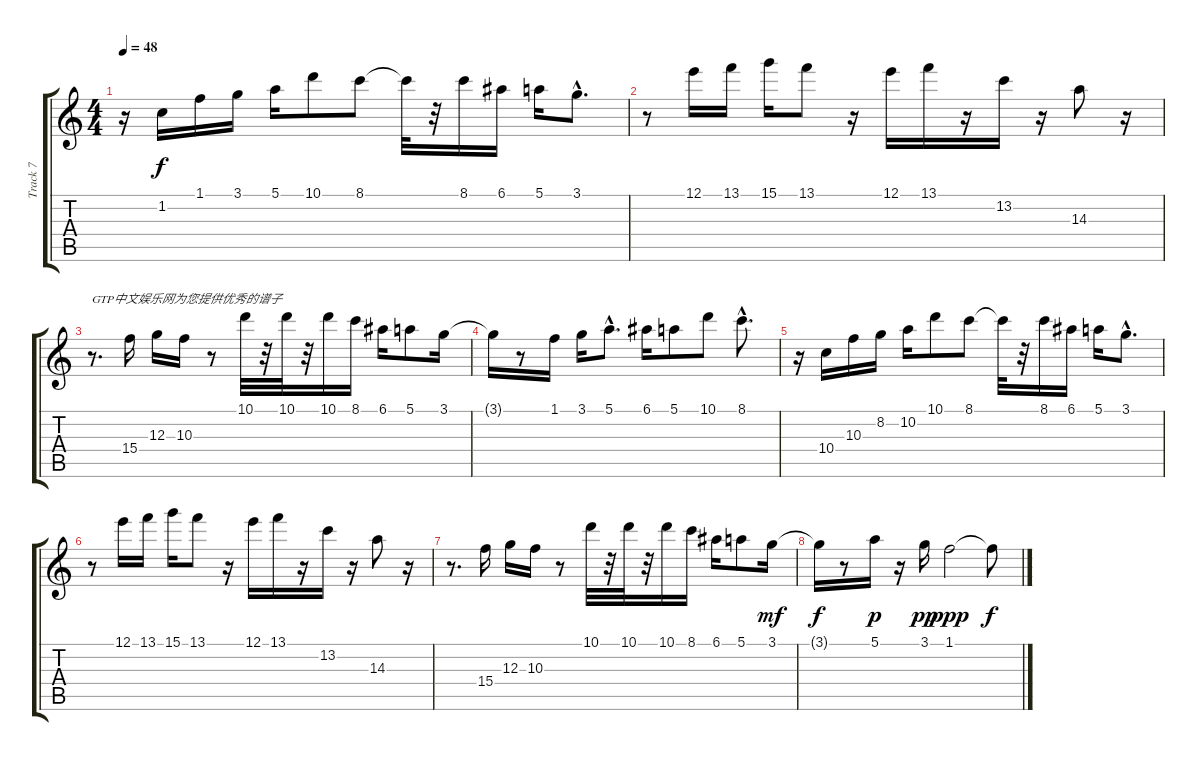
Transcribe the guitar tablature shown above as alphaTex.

\track ("Track 7" "Track 7") {instrument overdrivenguitar}
\staff {score tabs}
\tuning (E4 B3 G3 D3 A2 E2) {hide}
\ts (4 4)
\tempo 48
\clef g2
\ks c
r.16{dy f instrument overdrivenguitar} 1.2.16 1.1.16 3.1.16 5.1.16 10.1.8 8.1.8 8.1{t}.32 r.32 8.1.16 6.1.16 5.1.16 3.1{hac}.8{d} |
r.8 12.1.16 13.1.16 15.1.16 13.1.8 r.16 12.1.16 13.1.16 r.16 13.2.16 r.16 14.3.8 r.16 |
r.8{d txt "GTP中文娱乐网为您提供优秀的谱子"} 15.4.16 12.3.16 10.3.16 r.8 10.1.32 r.32 10.1.32 r.32 10.1.16 8.1.16 6.1.16 5.1.8 3.1.16 |
3.1{t}.16 r.8 1.1.16 3.1.16 5.1{hac}.8{d} 6.1.16 5.1.8 10.1.8 8.1{hac}.8{d} |
r.16 10.4.16 10.3.16 8.2.16 10.2.16 10.1.8 8.1.8 8.1{t}.32 r.32 8.1.16 6.1.16 5.1.16 3.1{hac}.8{d} |
r.8 12.1.16 13.1.16 15.1.16 13.1.8 r.16 12.1.16 13.1.16 r.16 13.2.16 r.16 14.3.8 r.16 |
r.8{d} 15.4.16 12.3.16 10.3.16 r.8 10.1.32 r.32 10.1.32 r.32 10.1.16 8.1.16 6.1.16 5.1.8 3.1.16{dy mf} |
3.1{t}.16{dy f} r.8 5.1.16{dy p} r.16 3.1.16{dy pp} 1.1.2{dy ppp} 1.1{t}.8{dy f}
